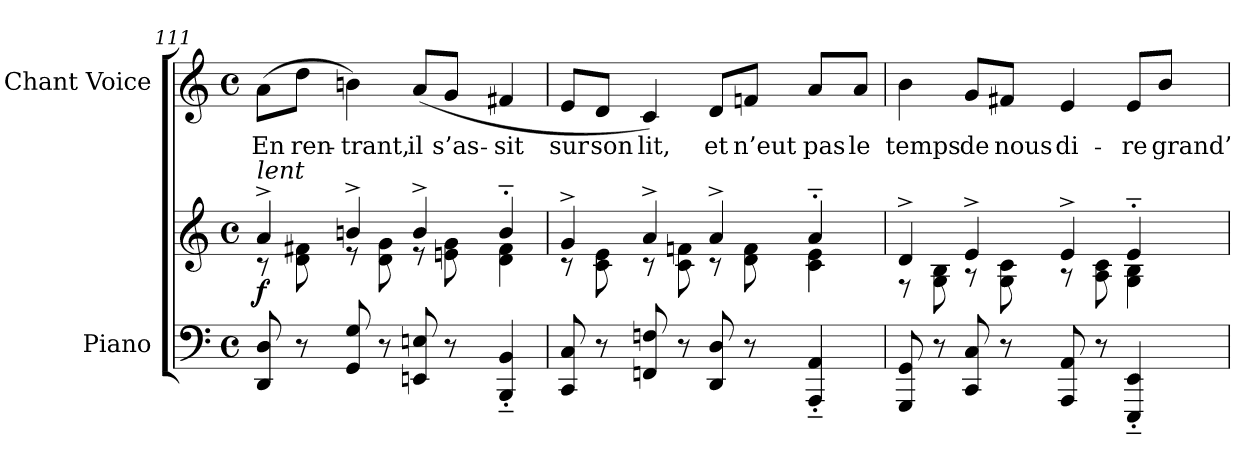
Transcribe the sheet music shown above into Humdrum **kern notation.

**kern	**kern	**dynam	**kern	**text
*part2	*part2	*part2	*part1	*part1
*staff3	*staff2	*staff2/3	*staff1	*staff1
*I"Piano	*	*	*I"Chant Voice	*
*I'Pno	*	*	*	*
*clefF4	*clefG2	*	*clefG2	*
*k[]	*k[]	*	*k[]	*
*M4/4	*M4/4	*	*M4/4	*
*met(c)	*met(c)	*	*met(c)	*
=111	=111	=111	=111	=111
*	*^	*	*	*
!	!LO:TX:i:t=lent	!	!	!	!
!	!	!	!LO:DY:b	!	!
8DD/ 8D/	4a^/	8r	f	(8a\L	En
8r	.	8d\ 8f#X\	.	8dd\J	ren-
8GG/ 8G/	4bni^/	8r	.	4bni\)	-trant,
8r	.	8d\ 8g\	.	.	.
8EEni/ 8Eni/	4b^/	8r	.	(>8a/L	il
8r	.	8eni\ 8g\	.	8g/J	s’as-
4BBB/'~ 4BB/'~	4b'~/	4d\ 4f#\	.	4f#X/	-sit
=112	=112	=112	=112	=112	=112
8CC/ 8C/	4g^/	8r	.	8e/L	sur
8r	.	8c\ 8e\	.	8d/J	son
8FFni/ 8Fni/	4a^/	8r	.	4c/)	lit,
8r	.	8c\ 8fni\	.	.	.
8DD/ 8D/	4a^/	8r	.	8d/L	et
8r	.	8d\ 8f\	.	8fni/J	n’eut
4AAA/'~ 4AA/'~	4a'~/	4c\ 4e\	.	8a/L	pas
.	.	.	.	8a/J	le
=113	=113	=113	=113	=113	=113
8GGG/ 8GG/	4d^/	8r	.	4b\	temps
8r	.	8G\ 8B\	.	.	.
8CC/ 8C/	4e^/	8r	.	8g/L	de
8r	.	8G\ 8c\	.	8f#X/J	nous
8AAA/ 8AA/	4e^/	8r	.	4e/	di-
8r	.	8A\ 8c\	.	.	.
4EEE/'~ 4EE/'~	4e'~/	4G\ 4B\	.	8e/L	-re
.	.	.	.	8b/J	grand’
*	*v	*v	*	*	*
=	=	=	=	=
*-	*-	*-	*-	*-
